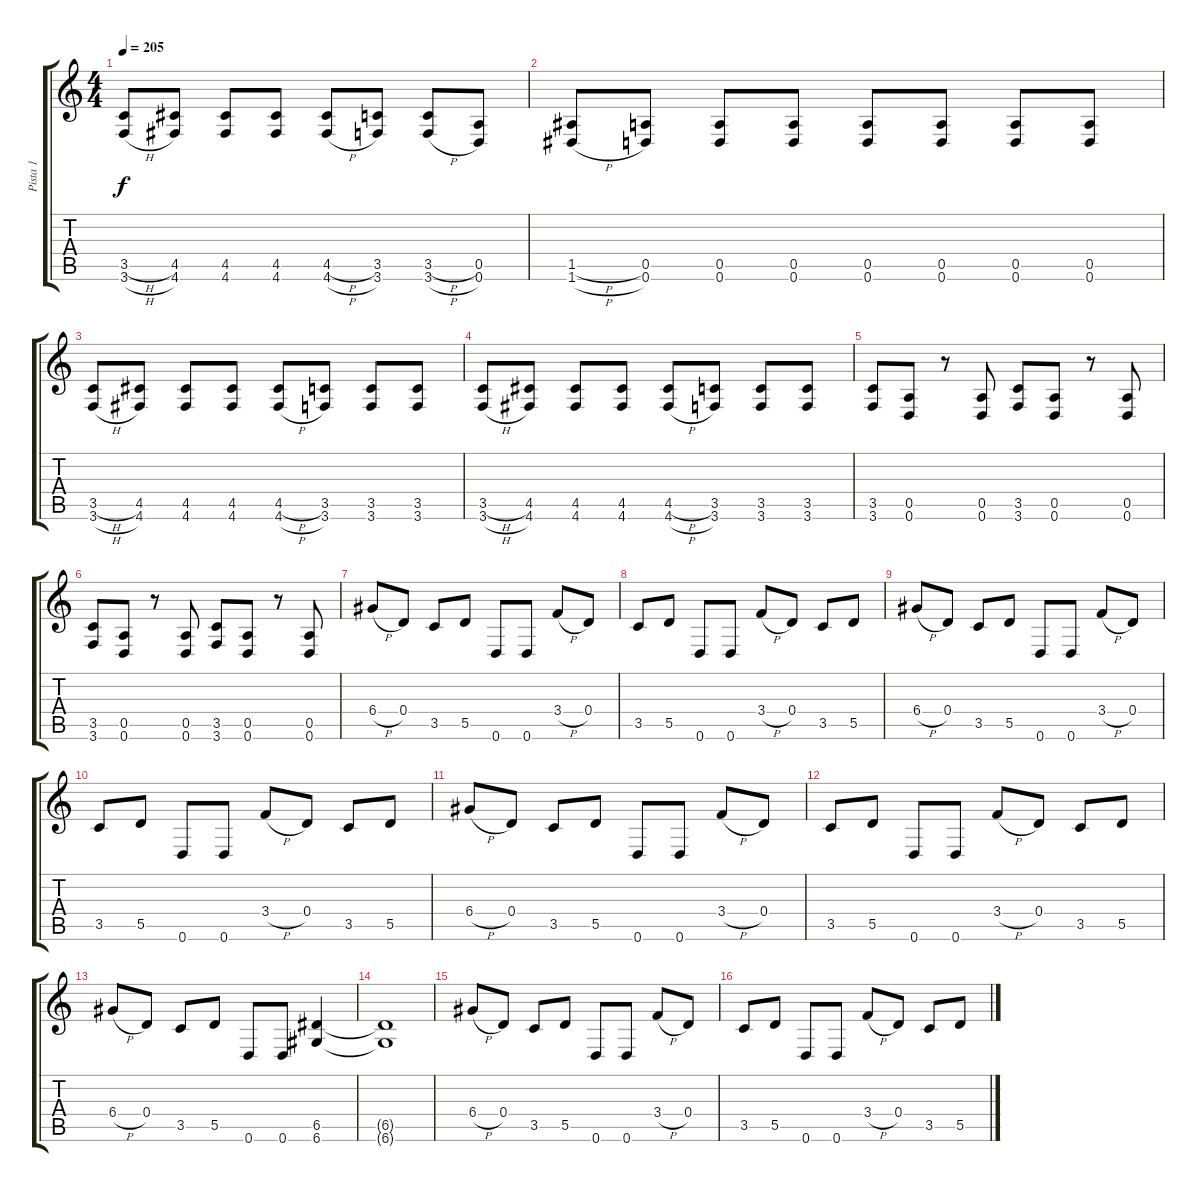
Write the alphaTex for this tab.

\track ("Pista 1" "Pista 1") {instrument overdrivenguitar}
\staff {score tabs}
\tuning (E4 B3 G3 D3 A2 D2) {hide}
\ts (4 4)
\tempo 205
\clef g2
\ks c
(3.5{h} 3.6{h}).8{dy f} (4.5 4.6).8 (4.5 4.6).8 (4.5 4.6).8 (4.5{h} 4.6{h}).8 (3.5 3.6).8 (3.5{h} 3.6{h}).8 (0.5 0.6).8 |
(1.5{h} 1.6{h}).8 (0.5 0.6).8 (0.5 0.6).8 (0.5 0.6).8 (0.5 0.6).8 (0.5 0.6).8 (0.5 0.6).8 (0.5 0.6).8 |
(3.5{h} 3.6{h}).8 (4.5 4.6).8 (4.5 4.6).8 (4.5 4.6).8 (4.5{h} 4.6{h}).8 (3.5 3.6).8 (3.5 3.6).8 (3.5 3.6).8 |
(3.5{h} 3.6{h}).8 (4.5 4.6).8 (4.5 4.6).8 (4.5 4.6).8 (4.5{h} 4.6{h}).8 (3.5 3.6).8 (3.5 3.6).8 (3.5 3.6).8 |
(3.5 3.6).8 (0.5 0.6).8 r.8 (0.5 0.6).8 (3.5 3.6).8 (0.5 0.6).8 r.8 (0.5 0.6).8 |
(3.5 3.6).8 (0.5 0.6).8 r.8 (0.5 0.6).8 (3.5 3.6).8 (0.5 0.6).8 r.8 (0.5 0.6).8 |
6.4{h}.8 0.4.8 3.5.8 5.5.8 0.6.8 0.6.8 3.4{h}.8 0.4.8 |
3.5.8 5.5.8 0.6.8 0.6.8 3.4{h}.8 0.4.8 3.5.8 5.5.8 |
6.4{h}.8 0.4.8 3.5.8 5.5.8 0.6.8 0.6.8 3.4{h}.8 0.4.8 |
3.5.8 5.5.8 0.6.8 0.6.8 3.4{h}.8 0.4.8 3.5.8 5.5.8 |
6.4{h}.8 0.4.8 3.5.8 5.5.8 0.6.8 0.6.8 3.4{h}.8 0.4.8 |
3.5.8 5.5.8 0.6.8 0.6.8 3.4{h}.8 0.4.8 3.5.8 5.5.8 |
6.4{h}.8 0.4.8 3.5.8 5.5.8 0.6.8 0.6.8 (6.5 6.6).4 |
(6.5{t} 6.6{t}).1 |
6.4{h}.8 0.4.8 3.5.8 5.5.8 0.6.8 0.6.8 3.4{h}.8 0.4.8 |
3.5.8 5.5.8 0.6.8 0.6.8 3.4{h}.8 0.4.8 3.5.8 5.5.8
